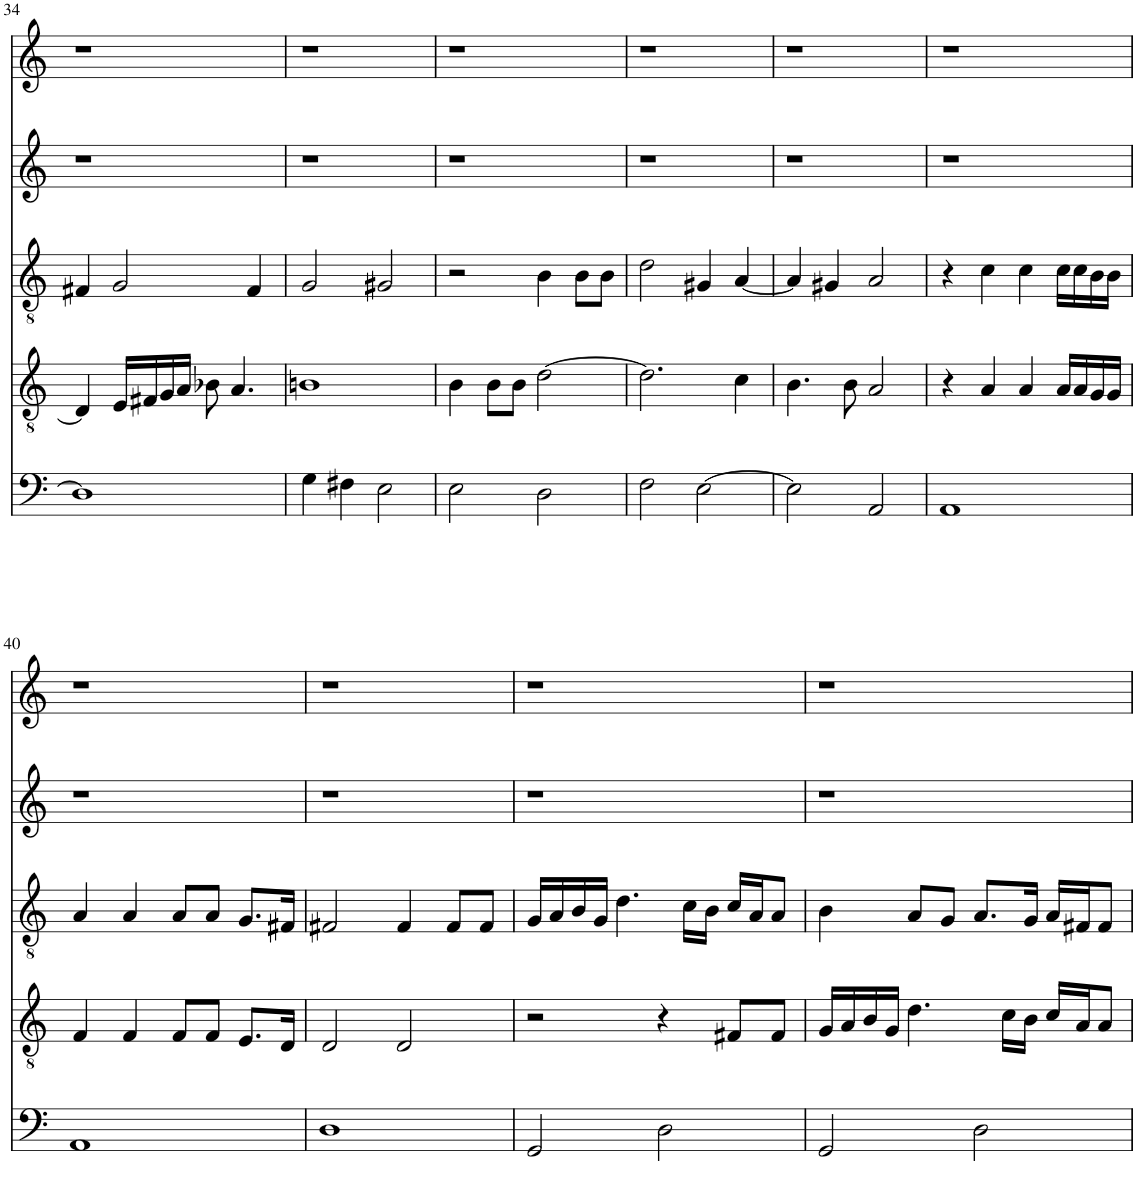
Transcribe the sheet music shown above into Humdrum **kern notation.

**kern	**kern	**kern	**kern	**kern
*part5	*part4	*part3	*part2	*part1
*staff5	*staff4	*staff3	*staff2	*staff1
*I"vox	*I"vox	*I"vox	*I"vox	*I"vox
!!LO:PB:g=z
*clefF4	*clefGv2	*clefGv2	*clefG2	*clefG2
*k[]	*k[]	*k[]	*k[]	*k[]
*M4/4	*M4/4	*M4/4	*M4/4	*M4/4
=34	=34	=34	=34	=34
1D]	4D/]	4F#X/	1r	1r
.	16E/LL	2G/	.	.
.	16F#X/	.	.	.
.	16G/	.	.	.
.	16A/JJ	.	.	.
.	8B-X\	.	.	.
.	4.A/	.	.	.
.	.	4F#/	.	.
=35	=35	=35	=35	=35
4G\	1Bn	2G/	1r	1r
4F#X\	.	.	.	.
2E\	.	2G#X/	.	.
=36	=36	=36	=36	=36
2E\	4B\	2r	1r	1r
.	8B\L	.	.	.
.	8B\J	.	.	.
2D\	[2d\	4B\	.	.
.	.	8B\L	.	.
.	.	8B\J	.	.
=37	=37	=37	=37	=37
2F\	2.d\]	2d\	1r	1r
[2E\	.	4G#X/	.	.
.	4c\	[4A/	.	.
=38	=38	=38	=38	=38
2E\]	4.B\	4A/]	1r	1r
.	.	4G#X/	.	.
.	8B\	.	.	.
2AA/	2A/	2A/	.	.
=39	=39	=39	=39	=39
1AA	4r	4r	1r	1r
.	4A/	4c\	.	.
.	4A/	4c\	.	.
.	16A/LL	16c\LL	.	.
.	16A/	16c\	.	.
.	16G/	16B\	.	.
.	16G/JJ	16B\JJ	.	.
!!LO:LB:g=z
=40	=40	=40	=40	=40
1AA	4F/	4A/	1r	1r
.	4F/	4A/	.	.
.	8F/L	8A/L	.	.
.	8F/J	8A/J	.	.
.	8.E/L	8.G/L	.	.
.	16D/Jk	16F#X/Jk	.	.
=41	=41	=41	=41	=41
1D	2D/	2F#X/	1r	1r
.	2D/	4F#/	.	.
.	.	8F#/L	.	.
.	.	8F#/J	.	.
=42	=42	=42	=42	=42
2GG/	2r	16G/LL	1r	1r
.	.	16A/	.	.
.	.	16B/	.	.
.	.	16G/JJ	.	.
.	.	4.d\	.	.
2D\	4r	.	.	.
.	.	16c\LL	.	.
.	.	16B\JJ	.	.
.	8F#X/L	16c/LL	.	.
.	.	16A/J	.	.
.	8F#/J	8A/J	.	.
=43	=43	=43	=43	=43
2GG/	16G/LL	4B\	1r	1r
.	16A/	.	.	.
.	16B/	.	.	.
.	16G/JJ	.	.	.
.	4.d\	8A/L	.	.
.	.	8G/J	.	.
2D\	.	8.A/L	.	.
.	16c\LL	.	.	.
.	16B\JJ	16G/Jk	.	.
.	16c/LL	16A/LL	.	.
.	16A/J	16F#X/J	.	.
.	8A/J	8F#/J	.	.
=	=	=	=	=
*-	*-	*-	*-	*-
